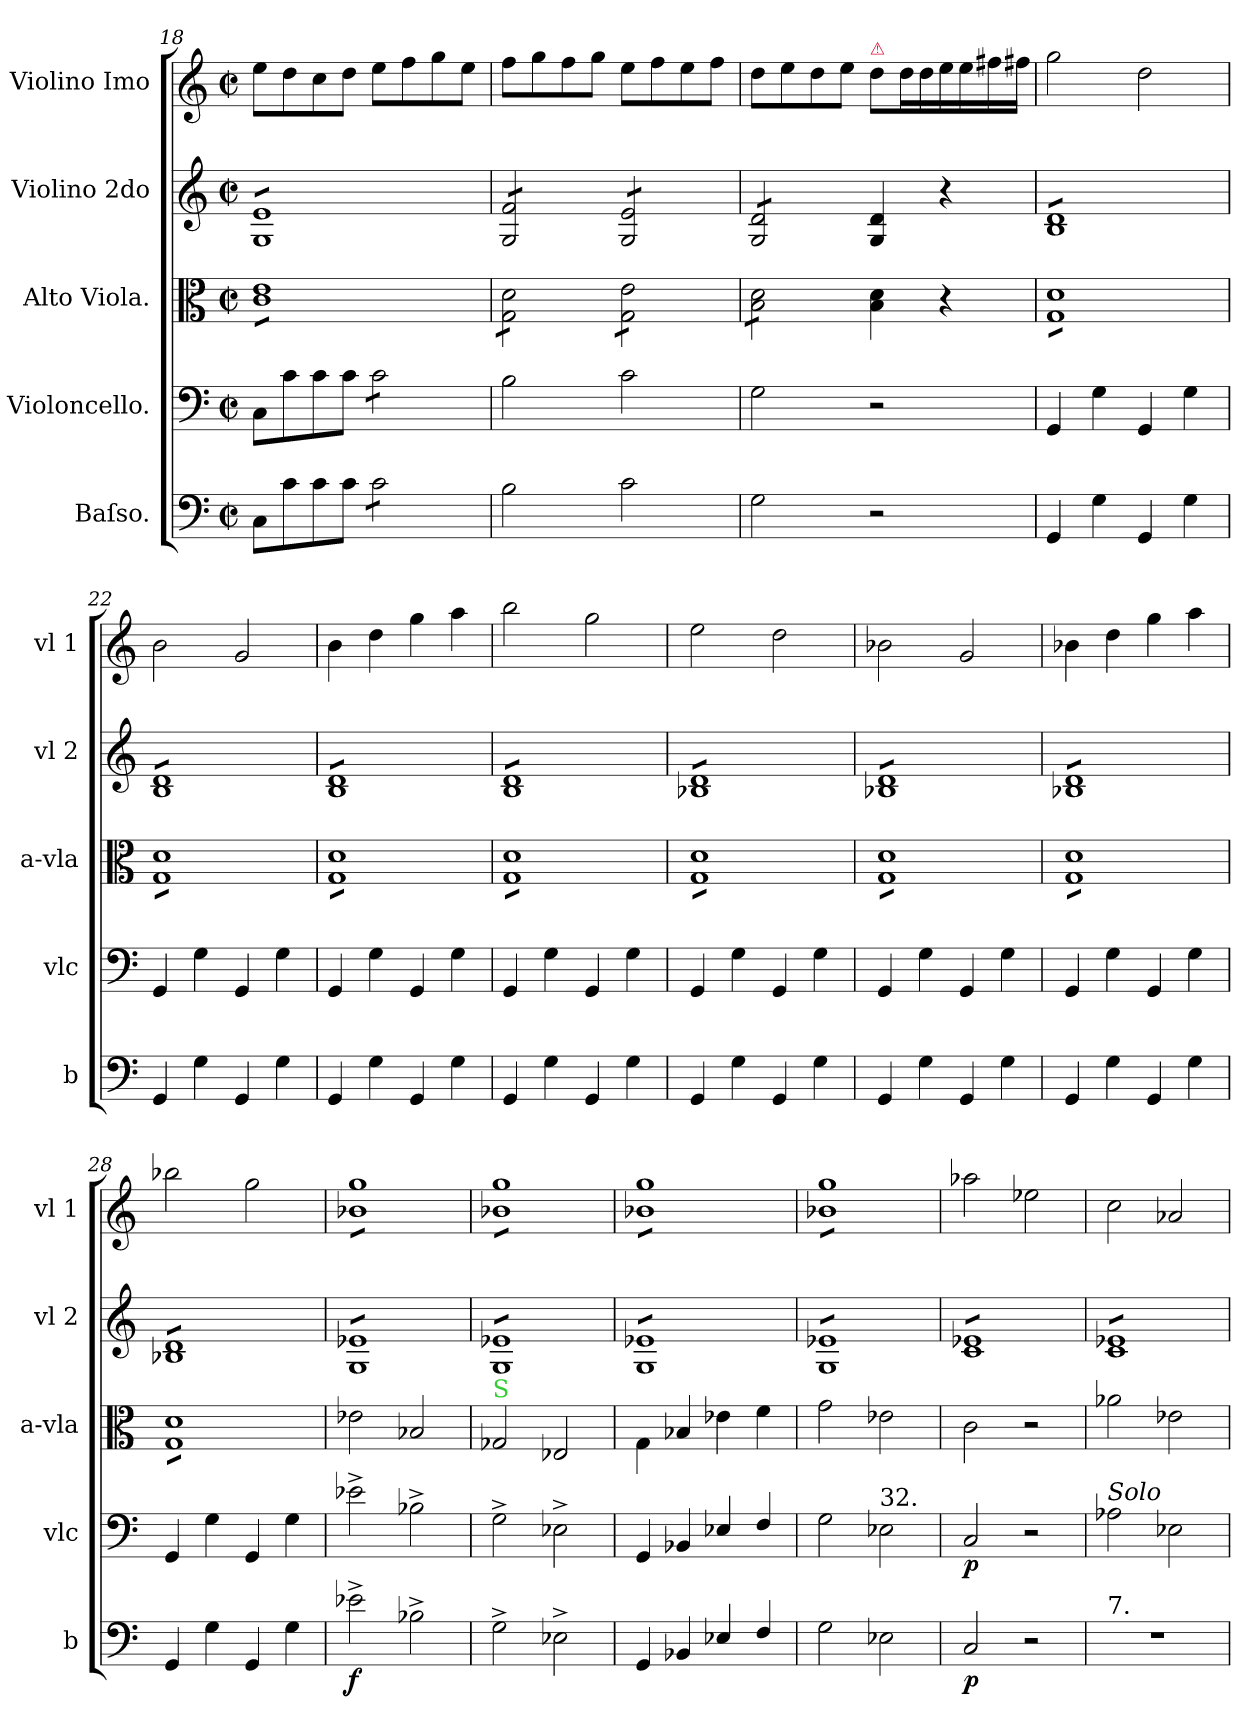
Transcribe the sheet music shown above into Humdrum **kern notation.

**kern	**dynam	**kern	**dynam	**kern	**kern	**dynam	**kern	**dynam
*part5	*part5	*part4	*part4	*part3	*part2	*part2	*part1	*part1
*staff5	*staff5	*staff4	*staff4	*staff3	*staff2	*staff2	*staff1	*staff1
*I"Baſso.	*	*I"Violoncello.	*	*I"Alto Viola.	*I"Violino 2do	*	*I"Violino Imo	*
*I'b	*	*I'vlc	*	*I'a-vla	*I'vl 2	*	*I'vl 1	*
*clefF4	*	*clefF4	*	*clefC3	*clefG2	*	*clefG2	*
*ITrd8c12	*	*	*	*	*	*	*	*
*k[]	*	*k[]	*	*k[]	*k[]	*	*k[]	*
*C:	*	*C:	*	*C:	*C:	*	*C:	*
*M4/4	*	*M4/4	*	*M4/4	*M4/4	*	*M4/4	*
*met(c|)	*	*met(c|)	*	*met(c|)	*met(c|)	*	*met(c|)	*
=18	=18	=18	=18	=18	=18	=18	=18	=18
*	*	*	*	*tremolo	*	*	*	*
*	*	*	*	*	*tremolo	*	*	*
8CC\L	.	8C\L	.	8c\ 8e\L	8G/ 8e/L	.	8ee\L	.
8C\	.	8c\	.	8c\ 8e\	8G/ 8e/	.	8dd\	.
8C\	.	8c\	.	8c\ 8e\	8G/ 8e/	.	8cc\	.
8C\J	.	8c\J	.	8c\ 8e\	8G/ 8e/	.	8dd\J	.
*tremolo	*	*	*	*	*	*	*	*
*	*	*tremolo	*	*	*	*	*	*
8C\L	.	8c\L	.	8c\ 8e\	8G/ 8e/	.	8ee\L	.
8C\	.	8c\	.	8c\ 8e\	8G/ 8e/	.	8ff\	.
8C\	.	8c\	.	8c\ 8e\	8G/ 8e/	.	8gg\	.
8C\J	.	8c\J	.	8c\ 8e\J	8G/ 8e/J	.	8ee\J	.
*	*	*Xtremolo	*	*	*	*	*	*
*Xtremolo	*	*	*	*	*	*	*	*
=19	=19	=19	=19	=19	=19	=19	=19	=19
2BB\	.	2B\	.	8G\ 8d\L	8G/ 8f/L	.	8ff\L	.
.	.	.	.	8G\ 8d\	8G/ 8f/	.	8gg\	.
.	.	.	.	8G\ 8d\	8G/ 8f/	.	8ff\	.
.	.	.	.	8G\ 8d\J	8G/ 8f/J	.	8gg\J	.
2C\	.	2c\	.	8G\ 8e\L	8G/ 8e/L	.	8ee\L	.
.	.	.	.	8G\ 8e\	8G/ 8e/	.	8ff\	.
.	.	.	.	8G\ 8e\	8G/ 8e/	.	8ee\	.
.	.	.	.	8G\ 8e\J	8G/ 8e/J	.	8ff\J	.
=20	=20	=20	=20	=20	=20	=20	=20	=20
2GG\	.	2G\	.	8B\ 8d\L	8G/ 8d/L	.	8dd\L	.
.	.	.	.	8B\ 8d\	8G/ 8d/	.	8ee\	.
.	.	.	.	8B\ 8d\	8G/ 8d/	.	8dd\	.
.	.	.	.	8B\ 8d\J	8G/ 8d/J	.	8ee\J	.
*	*	*	*	*	*Xtremolo	*	*	*
*	*	*	*	*Xtremolo	*	*	*	*
!	!	!	!	!	!	!	!LO:TX:a:color=crimson:t=⚠	!
2r	.	2r	.	4B\ 4d\	4G/ 4d/	.	8dd\L	.
.	.	.	.	.	.	.	16dd\L	.
.	.	.	.	.	.	.	16dd\	.
.	.	.	.	4r	4r	.	16ee\	.
.	.	.	.	.	.	.	16ee\	.
.	.	.	.	.	.	.	16ff#X\	.
.	.	.	.	.	.	.	16ff#X\JJ	.
=21	=21	=21	=21	=21	=21	=21	=21	=21
*	*	*	*	*tremolo	*	*	*	*
*	*	*	*	*	*tremolo	*	*	*
4GGG/	.	4GG/	.	8G\ 8d\L	8B/ 8d/L	.	2gg\	.
.	.	.	.	8G\ 8d\	8B/ 8d/	.	.	.
4GG\	.	4G\	.	8G\ 8d\	8B/ 8d/	.	.	.
.	.	.	.	8G\ 8d\	8B/ 8d/	.	.	.
4GGG/	.	4GG/	.	8G\ 8d\	8B/ 8d/	.	2dd\	.
.	.	.	.	8G\ 8d\	8B/ 8d/	.	.	.
4GG\	.	4G\	.	8G\ 8d\	8B/ 8d/	.	.	.
.	.	.	.	8G\ 8d\J	8B/ 8d/J	.	.	.
=22	=22	=22	=22	=22	=22	=22	=22	=22
4GGG/	.	4GG/	.	8G\ 8d\L	8B/ 8d/L	.	2b\	.
.	.	.	.	8G\ 8d\	8B/ 8d/	.	.	.
4GG\	.	4G\	.	8G\ 8d\	8B/ 8d/	.	.	.
.	.	.	.	8G\ 8d\	8B/ 8d/	.	.	.
4GGG/	.	4GG/	.	8G\ 8d\	8B/ 8d/	.	2g/	.
.	.	.	.	8G\ 8d\	8B/ 8d/	.	.	.
4GG\	.	4G\	.	8G\ 8d\	8B/ 8d/	.	.	.
.	.	.	.	8G\ 8d\J	8B/ 8d/J	.	.	.
=23	=23	=23	=23	=23	=23	=23	=23	=23
4GGG/	.	4GG/	.	8G\ 8d\L	8B/ 8d/L	.	4b\	.
.	.	.	.	8G\ 8d\	8B/ 8d/	.	.	.
4GG\	.	4G\	.	8G\ 8d\	8B/ 8d/	.	4dd\	.
.	.	.	.	8G\ 8d\	8B/ 8d/	.	.	.
4GGG/	.	4GG/	.	8G\ 8d\	8B/ 8d/	.	4gg\	.
.	.	.	.	8G\ 8d\	8B/ 8d/	.	.	.
4GG\	.	4G\	.	8G\ 8d\	8B/ 8d/	.	4aa\	.
.	.	.	.	8G\ 8d\J	8B/ 8d/J	.	.	.
=24	=24	=24	=24	=24	=24	=24	=24	=24
4GGG/	.	4GG/	.	8G\ 8d\L	8B/ 8d/L	.	2bb\	.
.	.	.	.	8G\ 8d\	8B/ 8d/	.	.	.
4GG\	.	4G\	.	8G\ 8d\	8B/ 8d/	.	.	.
.	.	.	.	8G\ 8d\	8B/ 8d/	.	.	.
4GGG/	.	4GG/	.	8G\ 8d\	8B/ 8d/	.	2gg\	.
.	.	.	.	8G\ 8d\	8B/ 8d/	.	.	.
4GG\	.	4G\	.	8G\ 8d\	8B/ 8d/	.	.	.
.	.	.	.	8G\ 8d\J	8B/ 8d/J	.	.	.
=25	=25	=25	=25	=25	=25	=25	=25	=25
4GGG/	.	4GG/	.	8G\ 8d\L	8B-X/ 8d/L	.	2ee\	.
.	.	.	.	8G\ 8d\	8B-X/ 8d/	.	.	.
4GG\	.	4G\	.	8G\ 8d\	8B-X/ 8d/	.	.	.
.	.	.	.	8G\ 8d\	8B-X/ 8d/	.	.	.
4GGG/	.	4GG/	.	8G\ 8d\	8B-X/ 8d/	.	2dd\	.
.	.	.	.	8G\ 8d\	8B-X/ 8d/	.	.	.
4GG\	.	4G\	.	8G\ 8d\	8B-X/ 8d/	.	.	.
.	.	.	.	8G\ 8d\J	8B-X/ 8d/J	.	.	.
=26	=26	=26	=26	=26	=26	=26	=26	=26
4GGG/	.	4GG/	.	8G\ 8d\L	8B-X/ 8d/L	.	2b-X\	.
.	.	.	.	8G\ 8d\	8B-X/ 8d/	.	.	.
4GG\	.	4G\	.	8G\ 8d\	8B-X/ 8d/	.	.	.
.	.	.	.	8G\ 8d\	8B-X/ 8d/	.	.	.
4GGG/	.	4GG/	.	8G\ 8d\	8B-X/ 8d/	.	2g/	.
.	.	.	.	8G\ 8d\	8B-X/ 8d/	.	.	.
4GG\	.	4G\	.	8G\ 8d\	8B-X/ 8d/	.	.	.
.	.	.	.	8G\ 8d\J	8B-X/ 8d/J	.	.	.
=27	=27	=27	=27	=27	=27	=27	=27	=27
4GGG/	.	4GG/	.	8G\ 8d\L	8B-X/ 8d/L	.	4b-X\	.
.	.	.	.	8G\ 8d\	8B-X/ 8d/	.	.	.
4GG\	.	4G\	.	8G\ 8d\	8B-X/ 8d/	.	4dd\	.
.	.	.	.	8G\ 8d\	8B-X/ 8d/	.	.	.
4GGG/	.	4GG/	.	8G\ 8d\	8B-X/ 8d/	.	4gg\	.
.	.	.	.	8G\ 8d\	8B-X/ 8d/	.	.	.
4GG\	.	4G\	.	8G\ 8d\	8B-X/ 8d/	.	4aa\	.
.	.	.	.	8G\ 8d\J	8B-X/ 8d/J	.	.	.
=28	=28	=28	=28	=28	=28	=28	=28	=28
4GGG/	.	4GG/	.	8G\ 8d\L	8B-X/ 8d/L	.	2bb-X\	.
.	.	.	.	8G\ 8d\	8B-X/ 8d/	.	.	.
4GG\	.	4G\	.	8G\ 8d\	8B-X/ 8d/	.	.	.
.	.	.	.	8G\ 8d\	8B-X/ 8d/	.	.	.
4GGG/	.	4GG/	.	8G\ 8d\	8B-X/ 8d/	.	2gg\	.
.	.	.	.	8G\ 8d\	8B-X/ 8d/	.	.	.
4GG\	.	4G\	.	8G\ 8d\	8B-X/ 8d/	.	.	.
.	.	.	.	8G\ 8d\J	8B-X/ 8d/J	.	.	.
*	*	*	*	*Xtremolo	*	*	*	*
=29	=29	=29	=29	=29	=29	=29	=29	=29
!	!LO:DY:b	!	!LO:DY:b	!	!	!	!	!
*	*	*	*	*	*	*	*tremolo	*
2E-X^<\	f	2e-X^<\	f&colon;	2e-X\	8G/ 8e-X/L	.	8b-X\ 8gg\L	.
.	.	.	.	.	8G/ 8e-X/	.	8b-X\ 8gg\	.
.	.	.	.	.	8G/ 8e-X/	.	8b-X\ 8gg\	.
.	.	.	.	.	8G/ 8e-X/	.	8b-X\ 8gg\	.
2BB-X^<\	.	2B-X^<\	.	2B-X/	8G/ 8e-X/	.	8b-X\ 8gg\	.
.	.	.	.	.	8G/ 8e-X/	.	8b-X\ 8gg\	.
.	.	.	.	.	8G/ 8e-X/	.	8b-X\ 8gg\	.
.	.	.	.	.	8G/ 8e-X/J	.	8b-X\ 8gg\J	.
=30	=30	=30	=30	=30	=30	=30	=30	=30
!	!	!	!	!LO:TX:a:color=limegreen:t=S	!	!	!	!
2GG^<\	.	2G^<\	.	2G-X/	8G/ 8e-X/L	.	8b-X\ 8gg\L	.
.	.	.	.	.	8G/ 8e-X/	.	8b-X\ 8gg\	.
.	.	.	.	.	8G/ 8e-X/	.	8b-X\ 8gg\	.
.	.	.	.	.	8G/ 8e-X/	.	8b-X\ 8gg\	.
2EE-X^<\	.	2E-X^<\	.	2E-X/	8G/ 8e-X/	.	8b-X\ 8gg\	.
.	.	.	.	.	8G/ 8e-X/	.	8b-X\ 8gg\	.
.	.	.	.	.	8G/ 8e-X/	.	8b-X\ 8gg\	.
.	.	.	.	.	8G/ 8e-X/J	.	8b-X\ 8gg\J	.
=31	=31	=31	=31	=31	=31	=31	=31	=31
4GGG/	.	4GG/	.	4G\	8G/ 8e-X/L	.	8b-X\ 8gg\L	.
.	.	.	.	.	8G/ 8e-X/	.	8b-X\ 8gg\	.
4BBB-X/	.	4BB-X/	.	4B-X/	8G/ 8e-X/	.	8b-X\ 8gg\	.
.	.	.	.	.	8G/ 8e-X/	.	8b-X\ 8gg\	.
4EE-X/	.	4E-X/	.	4e-X\	8G/ 8e-X/	.	8b-X\ 8gg\	.
.	.	.	.	.	8G/ 8e-X/	.	8b-X\ 8gg\	.
4FF/	.	4F/	.	4f\	8G/ 8e-X/	.	8b-X\ 8gg\	.
.	.	.	.	.	8G/ 8e-X/J	.	8b-X\ 8gg\J	.
=32	=32	=32	=32	=32	=32	=32	=32	=32
2GG\	.	2G\	.	2g\	8G/ 8e-X/L	.	8b-X\ 8gg\L	.
.	.	.	.	.	8G/ 8e-X/	.	8b-X\ 8gg\	.
.	.	.	.	.	8G/ 8e-X/	.	8b-X\ 8gg\	.
.	.	.	.	.	8G/ 8e-X/	.	8b-X\ 8gg\	.
!	!	!LO:TX:a:t=32.	!	!	!	!	!	!
2EE-X\	.	2E-X\	.	2e-X\	8G/ 8e-X/	.	8b-X\ 8gg\	.
.	.	.	.	.	8G/ 8e-X/	.	8b-X\ 8gg\	.
.	.	.	.	.	8G/ 8e-X/	.	8b-X\ 8gg\	.
.	.	.	.	.	8G/ 8e-X/J	.	8b-X\ 8gg\J	.
*	*	*	*	*	*	*	*Xtremolo	*
=33	=33	=33	=33	=33	=33	=33	=33	=33
!	!LO:DY:b	!	!LO:DY:b	!	!	!LO:DY:a	!	!LO:DY:b
2CC/	p	2C/	p	2c\	8c/ 8e-X/L	p&colon;	2aa-X\	p&colon;
.	.	.	.	.	8c/ 8e-X/	.	.	.
.	.	.	.	.	8c/ 8e-X/	.	.	.
.	.	.	.	.	8c/ 8e-X/	.	.	.
2r	.	2r	.	2r	8c/ 8e-X/	.	2ee-X\	.
.	.	.	.	.	8c/ 8e-X/	.	.	.
.	.	.	.	.	8c/ 8e-X/	.	.	.
.	.	.	.	.	8c/ 8e-X/J	.	.	.
=34	=34	=34	=34	=34	=34	=34	=34	=34
!	!	!LO:TX:a:i:t=Solo	!	!	!	!	!	!
!LO:TX:a:t=7.	!	!	!	!	!	!	!	!
1r	.	2A-X\	.	2a-X\	8c/ 8e-X/L	.	2cc\	.
.	.	.	.	.	8c/ 8e-X/	.	.	.
.	.	.	.	.	8c/ 8e-X/	.	.	.
.	.	.	.	.	8c/ 8e-X/	.	.	.
.	.	2E-X\	.	2e-X\	8c/ 8e-X/	.	2a-X/	.
.	.	.	.	.	8c/ 8e-X/	.	.	.
.	.	.	.	.	8c/ 8e-X/	.	.	.
.	.	.	.	.	8c/ 8e-X/J	.	.	.
*	*	*	*	*	*Xtremolo	*	*	*
=	=	=	=	=	=	=	=	=
*-	*-	*-	*-	*-	*-	*-	*-	*-
